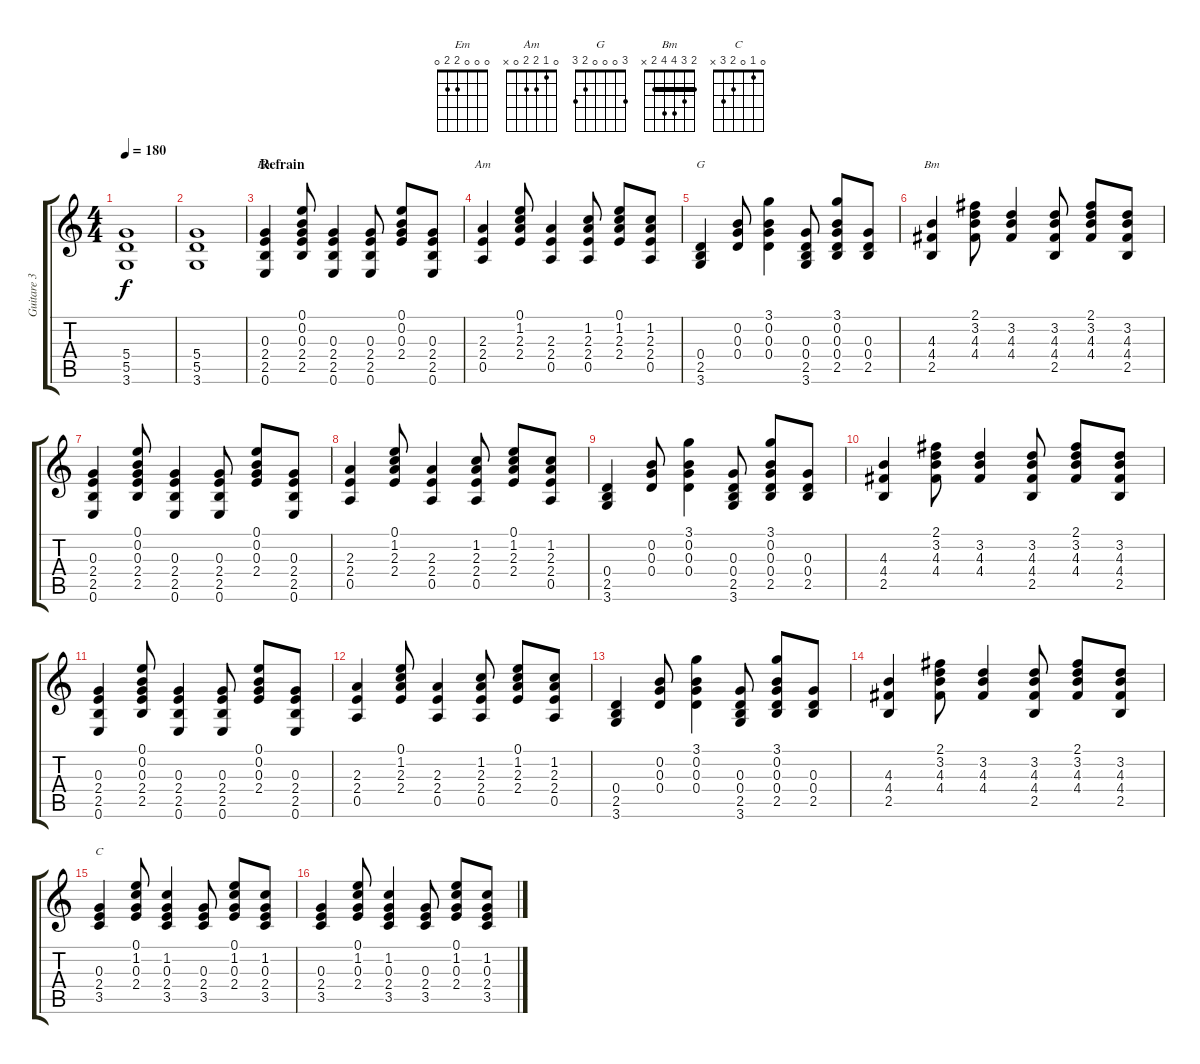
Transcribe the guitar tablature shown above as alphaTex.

\track ("Guitare 3" "Guitare 3") {instrument acousticguitarnylon}
\staff {score tabs}
\tuning (E4 B3 G3 D3 A2 E2) {hide}
\chord ("Em" 0 0 0 2 2 0)
\chord ("Am" 0 1 2 2 0 x)
\chord ("G" 3 0 0 0 2 3)
\chord ("Bm" 2 3 4 4 2 x) {barre 2}
\chord ("C" 0 1 0 2 3 x)
\ts (4 4)
\tempo 180
\clef g2
\ks c
(5.4 5.5 3.6).1{dy f} |
(5.4 5.5 3.6).1 |
\section ("" "Refrain")
(0.3 2.4 2.5 0.6).4{ch "Em" volume 9 instrument acousticguitarnylon} (0.1 0.2 0.3 2.4 2.5).8 (0.3 2.4 2.5 0.6).4 (0.3 2.4 2.5 0.6).8 (0.1 0.2 0.3 2.4).8 (0.3 2.4 2.5 0.6).8 |
(2.3 2.4 0.5).4{ch "Am"} (0.1 1.2 2.3 2.4).8 (2.3 2.4 0.5).4 (1.2 2.3 2.4 0.5).8 (0.1 1.2 2.3 2.4).8 (1.2 2.3 2.4 0.5).8 |
(0.4 2.5 3.6).4{ch "G"} (0.2 0.3 0.4).8 (3.1 0.2 0.3 0.4).4 (0.3 0.4 2.5 3.6).8 (3.1 0.2 0.3 0.4 2.5).8 (0.3 0.4 2.5).8 |
(4.3 4.4 2.5).4{ch "Bm"} (2.1 3.2 4.3 4.4).8 (3.2 4.3 4.4).4 (3.2 4.3 4.4 2.5).8 (2.1 3.2 4.3 4.4).8 (3.2 4.3 4.4 2.5).8 |
(0.3 2.4 2.5 0.6).4 (0.1 0.2 0.3 2.4 2.5).8 (0.3 2.4 2.5 0.6).4 (0.3 2.4 2.5 0.6).8 (0.1 0.2 0.3 2.4).8 (0.3 2.4 2.5 0.6).8 |
(2.3 2.4 0.5).4 (0.1 1.2 2.3 2.4).8 (2.3 2.4 0.5).4 (1.2 2.3 2.4 0.5).8 (0.1 1.2 2.3 2.4).8 (1.2 2.3 2.4 0.5).8 |
(0.4 2.5 3.6).4 (0.2 0.3 0.4).8 (3.1 0.2 0.3 0.4).4 (0.3 0.4 2.5 3.6).8 (3.1 0.2 0.3 0.4 2.5).8 (0.3 0.4 2.5).8 |
(4.3 4.4 2.5).4 (2.1 3.2 4.3 4.4).8 (3.2 4.3 4.4).4 (3.2 4.3 4.4 2.5).8 (2.1 3.2 4.3 4.4).8 (3.2 4.3 4.4 2.5).8 |
(0.3 2.4 2.5 0.6).4 (0.1 0.2 0.3 2.4 2.5).8 (0.3 2.4 2.5 0.6).4 (0.3 2.4 2.5 0.6).8 (0.1 0.2 0.3 2.4).8 (0.3 2.4 2.5 0.6).8 |
(2.3 2.4 0.5).4 (0.1 1.2 2.3 2.4).8 (2.3 2.4 0.5).4 (1.2 2.3 2.4 0.5).8 (0.1 1.2 2.3 2.4).8 (1.2 2.3 2.4 0.5).8 |
(0.4 2.5 3.6).4 (0.2 0.3 0.4).8 (3.1 0.2 0.3 0.4).4 (0.3 0.4 2.5 3.6).8 (3.1 0.2 0.3 0.4 2.5).8 (0.3 0.4 2.5).8 |
(4.3 4.4 2.5).4 (2.1 3.2 4.3 4.4).8 (3.2 4.3 4.4).4 (3.2 4.3 4.4 2.5).8 (2.1 3.2 4.3 4.4).8 (3.2 4.3 4.4 2.5).8 |
(0.3 2.4 3.5).4{ch "C"} (0.1 1.2 0.3 2.4).8 (1.2 0.3 2.4 3.5).4 (0.3 2.4 3.5).8 (0.1 1.2 0.3 2.4).8 (1.2 0.3 2.4 3.5).8 |
(0.3 2.4 3.5).4 (0.1 1.2 0.3 2.4).8 (1.2 0.3 2.4 3.5).4 (0.3 2.4 3.5).8 (0.1 1.2 0.3 2.4).8 (1.2 0.3 2.4 3.5).8
